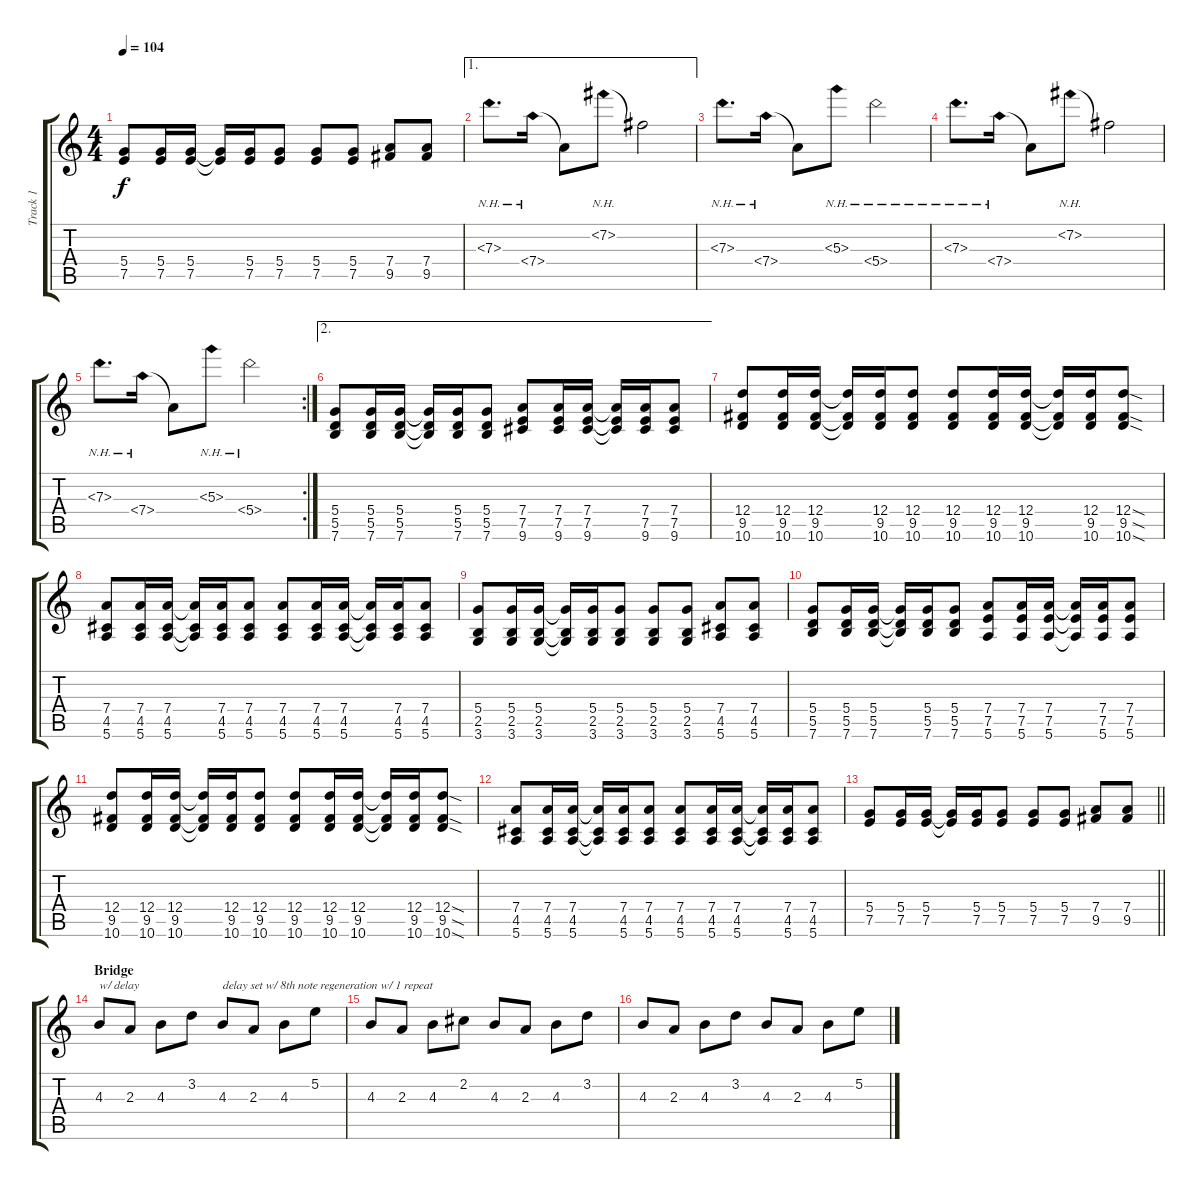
\track ("Track 1" "Track 1") {instrument electricguitarclean}
\staff {score tabs}
\tuning (E4 B3 G3 D3 A2 E2) {hide}
\ts (4 4)
\tempo 104
\clef g2
\ks c
(5.4 7.5).8{dy f} (5.4 7.5).16 (5.4 7.5).16 (5.4{t} 7.5{t}).16 (5.4 7.5).16 (5.4 7.5).8 (5.4 7.5).8 (5.4 7.5).8 (7.4 9.5).8 (7.4 9.5).8 |
\ae 1
7.3{nh}.8{d} 7.4{nh}.16 7.4{t}.8 7.2{nh}.8 7.2{t}.2 |
7.3{nh}.8{d} 7.4{nh}.16 7.4{t}.8 5.3{nh}.8 5.4{nh}.2 |
7.3{nh}.8{d} 7.4{nh}.16 7.4{t}.8 7.2{nh}.8 7.2{t}.2 |
\rc 2
7.3{nh}.8{d} 7.4{nh}.16 7.4{t}.8 5.3{nh}.8 5.4{nh}.2 |
\ae 2
(5.4 5.5 7.6).8 (5.4 5.5 7.6).16 (5.4 5.5 7.6).16 (5.4{t} 5.5{t} 7.6{t}).16 (5.4 5.5 7.6).16 (5.4 5.5 7.6).8 (7.4 7.5 9.6).8 (7.4 7.5 9.6).16 (7.4 7.5 9.6).16 (7.4{t} 7.5{t} 9.6{t}).16 (7.4 7.5 9.6).16 (7.4 7.5 9.6).8 |
(12.4 9.5 10.6).8 (12.4 9.5 10.6).16 (12.4 9.5 10.6).16 (12.4{t} 9.5{t} 10.6{t}).16 (12.4 9.5 10.6).16 (12.4 9.5 10.6).8 (12.4 9.5 10.6).8 (12.4 9.5 10.6).16 (12.4 9.5 10.6).16 (12.4{t} 9.5{t} 10.6{t}).16 (12.4 9.5 10.6).16 (12.4{sod} 9.5{sod} 10.6{sod}).8 |
(7.4 4.5 5.6).8 (7.4 4.5 5.6).16 (7.4 4.5 5.6).16 (7.4{t} 4.5{t} 5.6{t}).16 (7.4 4.5 5.6).16 (7.4 4.5 5.6).8 (7.4 4.5 5.6).8 (7.4 4.5 5.6).16 (7.4 4.5 5.6).16 (7.4{t} 4.5{t} 5.6{t}).16 (7.4 4.5 5.6).16 (7.4 4.5 5.6).8 |
(5.4 2.5 3.6).8 (5.4 2.5 3.6).16 (5.4 2.5 3.6).16 (5.4{t} 2.5{t} 3.6{t}).16 (5.4 2.5 3.6).16 (5.4 2.5 3.6).8 (5.4 2.5 3.6).8 (5.4 2.5 3.6).8 (7.4 4.5 5.6).8 (7.4 4.5 5.6).8 |
(5.4 5.5 7.6).8 (5.4 5.5 7.6).16 (5.4 5.5 7.6).16 (5.4{t} 5.5{t} 7.6{t}).16 (5.4 5.5 7.6).16 (5.4 5.5 7.6).8 (7.4 7.5 5.6).8 (7.4 7.5 5.6).16 (7.4 7.5 5.6).16 (7.4{t} 7.5{t} 5.6{t}).16 (7.4 7.5 5.6).16 (7.4 7.5 5.6).8 |
(12.4 9.5 10.6).8 (12.4 9.5 10.6).16 (12.4 9.5 10.6).16 (12.4{t} 9.5{t} 10.6{t}).16 (12.4 9.5 10.6).16 (12.4 9.5 10.6).8 (12.4 9.5 10.6).8 (12.4 9.5 10.6).16 (12.4 9.5 10.6).16 (12.4{t} 9.5{t} 10.6{t}).16 (12.4 9.5 10.6).16 (12.4{sod} 9.5{sod} 10.6{sod}).8 |
(7.4 4.5 5.6).8 (7.4 4.5 5.6).16 (7.4 4.5 5.6).16 (7.4{t} 4.5{t} 5.6{t}).16 (7.4 4.5 5.6).16 (7.4 4.5 5.6).8 (7.4 4.5 5.6).8 (7.4 4.5 5.6).16 (7.4 4.5 5.6).16 (7.4{t} 4.5{t} 5.6{t}).16 (7.4 4.5 5.6).16 (7.4 4.5 5.6).8 |
\barLineRight lightlight
(5.4 7.5).8 (5.4 7.5).16 (5.4 7.5).16 (5.4{t} 7.5{t}).16 (5.4 7.5).16 (5.4 7.5).8 (5.4 7.5).8 (5.4 7.5).8 (7.4 9.5).8 (7.4 9.5).8 |
\section ("" "Bridge")
4.3.8{txt "w/ delay"} 2.3.8 4.3.8 3.2.8 4.3.8{txt "delay set w/ 8th note regeneration w/ 1 repeat"} 2.3.8 4.3.8 5.2.8 |
4.3.8 2.3.8 4.3.8 2.2.8 4.3.8 2.3.8 4.3.8 3.2.8 |
4.3.8 2.3.8 4.3.8 3.2.8 4.3.8 2.3.8 4.3.8 5.2.8
